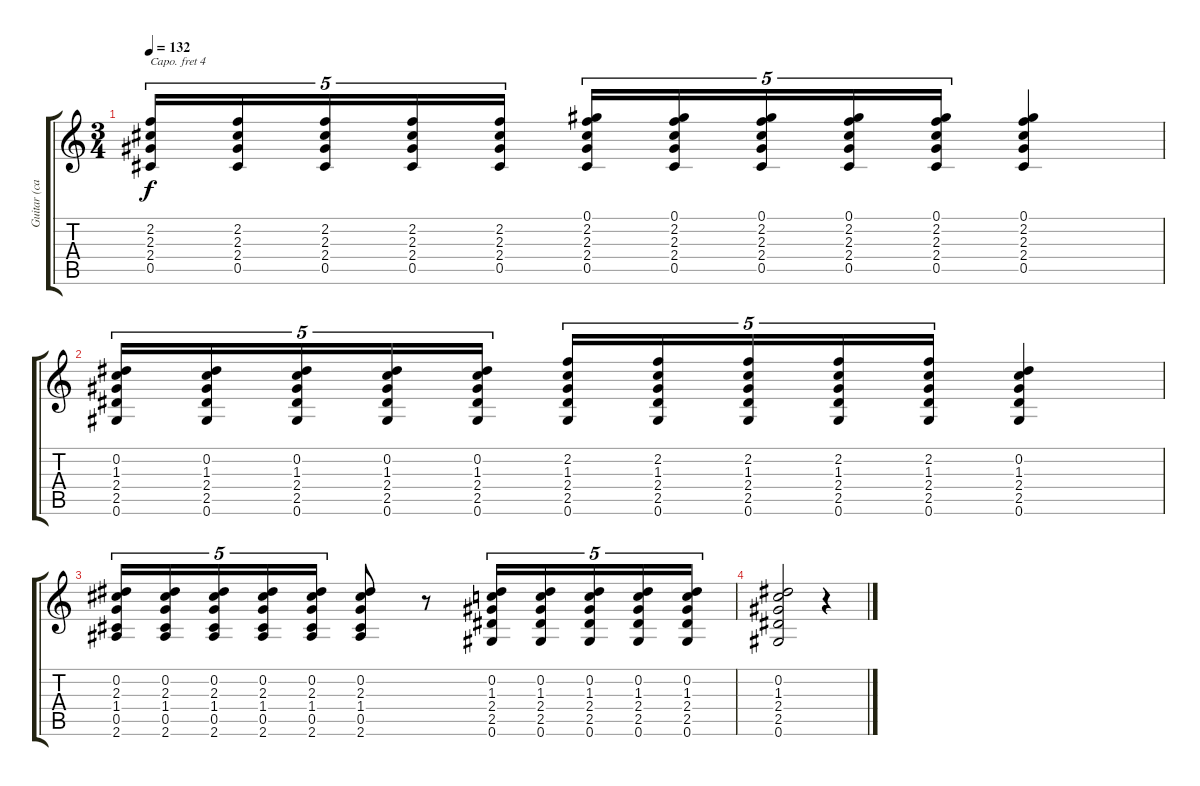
\track ("Guitar (capo @ 4)" "Guitar (ca") {instrument acousticguitarnylon}
\staff {score tabs}
\capo 4
\tuning (E4 B3 G3 D3 A2 E2) {hide}
\ts (3 4)
\tempo 132
\clef g2
\ks c
(2.2 2.3 2.4 0.5).16{tu (5 4) dy f} (2.2 2.3 2.4 0.5).16{tu (5 4)} (2.2 2.3 2.4 0.5).16{tu (5 4)} (2.2 2.3 2.4 0.5).16{tu (5 4)} (2.2 2.3 2.4 0.5).16{tu (5 4)} (0.1 2.2 2.3 2.4 0.5).16{tu (5 4)} (0.1 2.2 2.3 2.4 0.5).16{tu (5 4)} (0.1 2.2 2.3 2.4 0.5).16{tu (5 4)} (0.1 2.2 2.3 2.4 0.5).16{tu (5 4)} (0.1 2.2 2.3 2.4 0.5).16{tu (5 4)} (0.1 2.2 2.3 2.4 0.5).4 |
(0.2 1.3 2.4 2.5 0.6).16{tu (5 4)} (0.2 1.3 2.4 2.5 0.6).16{tu (5 4)} (0.2 1.3 2.4 2.5 0.6).16{tu (5 4)} (0.2 1.3 2.4 2.5 0.6).16{tu (5 4)} (0.2 1.3 2.4 2.5 0.6).16{tu (5 4)} (2.2 1.3 2.4 2.5 0.6).16{tu (5 4)} (2.2 1.3 2.4 2.5 0.6).16{tu (5 4)} (2.2 1.3 2.4 2.5 0.6).16{tu (5 4)} (2.2 1.3 2.4 2.5 0.6).16{tu (5 4)} (2.2 1.3 2.4 2.5 0.6).16{tu (5 4)} (0.2 1.3 2.4 2.5 0.6).4 |
(0.2 2.3 1.4 0.5 2.6).16{tu (5 4)} (0.2 2.3 1.4 0.5 2.6).16{tu (5 4)} (0.2 2.3 1.4 0.5 2.6).16{tu (5 4)} (0.2 2.3 1.4 0.5 2.6).16{tu (5 4)} (0.2 2.3 1.4 0.5 2.6).16{tu (5 4)} (0.2 2.3 1.4 0.5 2.6).8 r.8 (0.2 1.3 2.4 2.5 0.6).16{tu (5 4)} (0.2 1.3 2.4 2.5 0.6).16{tu (5 4)} (0.2 1.3 2.4 2.5 0.6).16{tu (5 4)} (0.2 1.3 2.4 2.5 0.6).16{tu (5 4)} (0.2 1.3 2.4 2.5 0.6).16{tu (5 4)} |
(0.2 1.3 2.4 2.5 0.6).2 r.4
